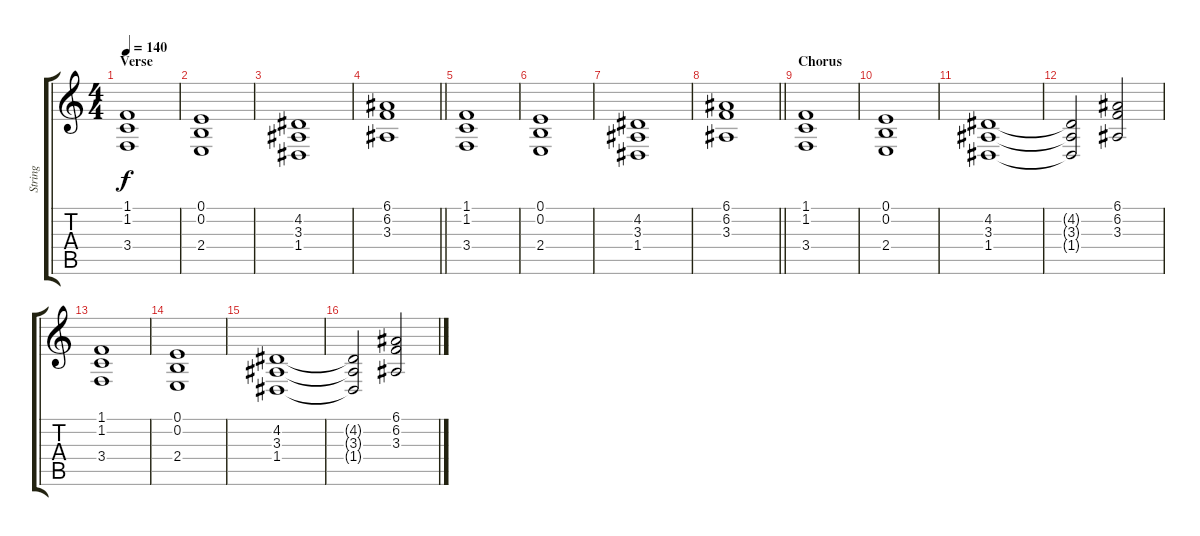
\track ("String" "String") {instrument stringensemble1}
\staff {score tabs}
\tuning (E4 B3 G3 D3 A2 D2) {hide}
\ts (4 4)
\section ("" "Verse")
\tempo 140
\clef g2
\ks c
(1.1 1.2 3.4).1{dy f} |
(0.1 0.2 2.4).1 |
(4.2 3.3 1.4).1 |
\barLineRight lightlight
(6.1 6.2 3.3).1 |
(1.1 1.2 3.4).1 |
(0.1 0.2 2.4).1 |
(4.2 3.3 1.4).1 |
\barLineRight lightlight
(6.1 6.2 3.3).1 |
\section ("" "Chorus")
(1.1 1.2 3.4).1 |
(0.1 0.2 2.4).1 |
(4.2 3.3 1.4).1 |
(4.2{t} 3.3{t} 1.4{t}).2 (6.1 6.2 3.3).2 |
(1.1 1.2 3.4).1 |
(0.1 0.2 2.4).1 |
(4.2 3.3 1.4).1 |
(4.2{t} 3.3{t} 1.4{t}).2 (6.1 6.2 3.3).2
